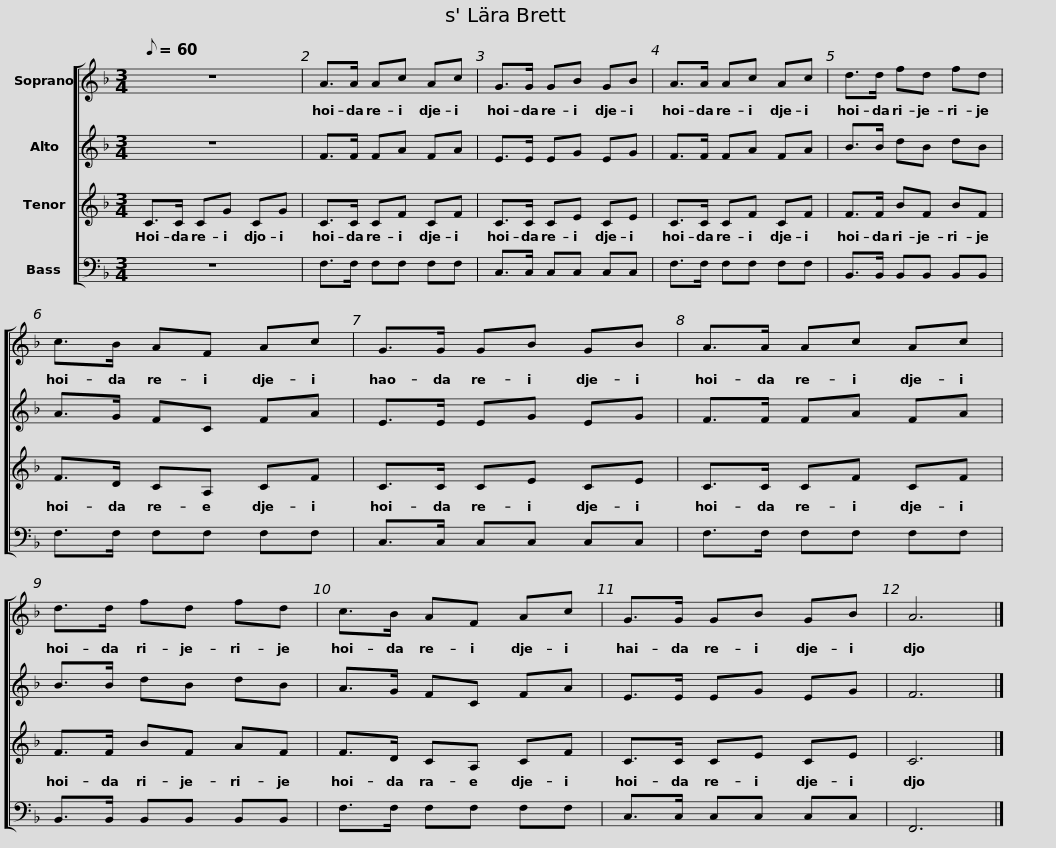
X:1
%%score [ 1 2 3 4 ]
L:1/8
Q:1/8=60
M:3/4
I:linebreak $
K:F
V:1 treble
V:2 treble
V:3 treble
V:4 bass
V:1
 z6 | A>A Ac Ac | G>G GB GB | A>A Ac Ac |$ d>d fd fd | %5
 c>B AF Ac | G>G GB GB | A>A Ac Ac |$ d>d fd fd | c>B AF Ac | %10
 G>G GB GB | A6 |] %12
V:2
 z6 | F>F FA FA | E>E EG EG | F>F FA FA |$ B>B dB dB | %5
 A>G FC FA | E>E EG EG | F>F FA FA |$ B>B dB dB | A>G FC FA | %10
 E>E EG EG | F6 |] %12
V:3
 C>C CG CG | C>C CF CF | C>C CE CE | C>C CF CF |$ F>F BF BF | %5
 F>D CA, CF | C>C CE CE | C>C CF CF |$ F>F BF AF | F>D CA, CF | %10
 C>C CE CE | C6 |] %12
V:4
 z6 | F,>F, F,F, F,F, | C,>C, C,C, C,C, | F,>F, F,F, F,F, |$ B,,>B,, B,,B,, B,,B,, | %5
 F,>F, F,F, F,F, | C,>C, C,C, C,C, | F,>F, F,F, F,F, |$ B,,>B,, B,,B,, B,,B,, | F,>F, F,F, F,F, | %10
 C,>C, C,C, C,C, | F,,6 |] %12
